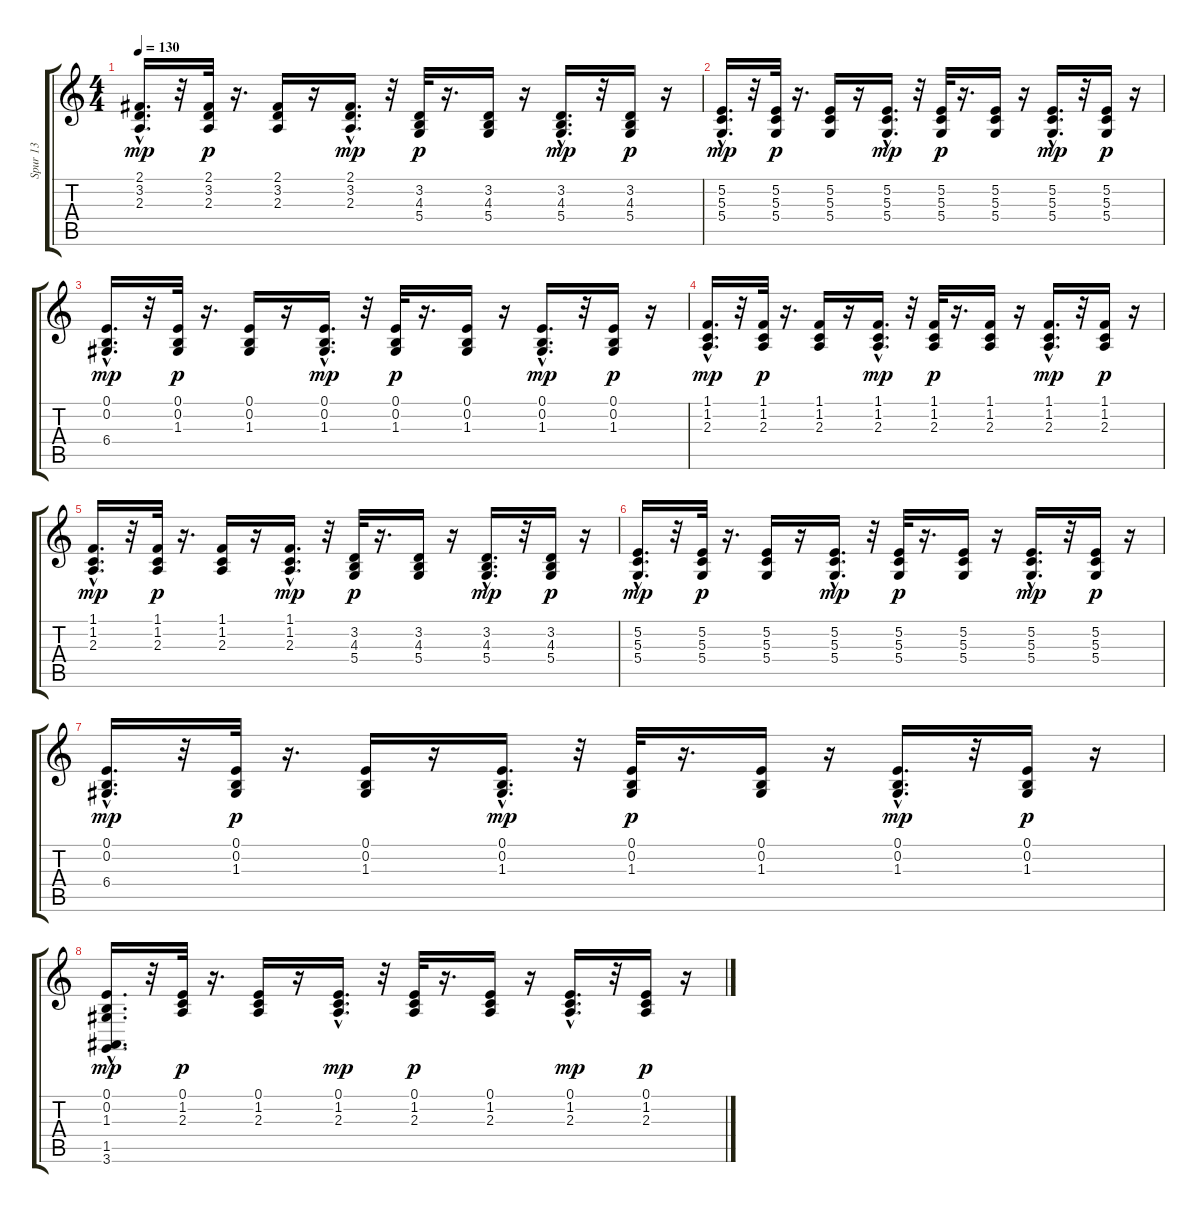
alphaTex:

\track ("Spur 13" "Spur 13") {instrument brightacousticpiano}
\staff {score tabs}
\tuning (E4 B3 G3 D3 A2 E2) {hide}
\ts (4 4)
\tempo 130
\clef g2
\ks c
(2.1{hac} 3.2{hac} 2.3{hac}).16{d dy mp} r.32 (2.1 3.2 2.3).32{dy p} r.16{d} (2.1 3.2 2.3).16 r.16 (2.1{hac} 3.2{hac} 2.3{hac}).16{d dy mp} r.32 (3.2 4.3 5.4).32{dy p} r.16{d} (3.2 4.3 5.4).16 r.16 (3.2{hac} 4.3{hac} 5.4{hac}).16{d dy mp} r.32 (3.2 4.3 5.4).16{dy p} r.16 |
(5.2{hac} 5.3{hac} 5.4{hac}).16{d dy mp} r.32 (5.2 5.3 5.4).32{dy p} r.16{d} (5.2 5.3 5.4).16 r.16 (5.2{hac} 5.3{hac} 5.4{hac}).16{d dy mp} r.32 (5.2 5.3 5.4).32{dy p} r.16{d} (5.2 5.3 5.4).16 r.16 (5.2{hac} 5.3{hac} 5.4{hac}).16{d dy mp} r.32 (5.2 5.3 5.4).16{dy p} r.16 |
(0.1{hac} 0.2{hac} 6.4{hac}).16{d dy mp} r.32 (0.1 0.2 1.3).32{dy p} r.16{d} (0.1 0.2 1.3).16 r.16 (0.1{hac} 0.2{hac} 1.3{hac}).16{d dy mp} r.32 (0.1 0.2 1.3).32{dy p} r.16{d} (0.1 0.2 1.3).16 r.16 (0.1{hac} 0.2{hac} 1.3{hac}).16{d dy mp} r.32 (0.1 0.2 1.3).16{dy p} r.16 |
(1.1{hac} 1.2{hac} 2.3{hac}).16{d dy mp} r.32 (1.1 1.2 2.3).32{dy p} r.16{d} (1.1 1.2 2.3).16 r.16 (1.1{hac} 1.2{hac} 2.3{hac}).16{d dy mp} r.32 (1.1 1.2 2.3).32{dy p} r.16{d} (1.1 1.2 2.3).16 r.16 (1.1{hac} 1.2{hac} 2.3{hac}).16{d dy mp} r.32 (1.1 1.2 2.3).16{dy p} r.16 |
(1.1{hac} 1.2{hac} 2.3{hac}).16{d dy mp} r.32 (1.1 1.2 2.3).32{dy p} r.16{d} (1.1 1.2 2.3).16 r.16 (1.1{hac} 1.2{hac} 2.3{hac}).16{d dy mp} r.32 (3.2 4.3 5.4).32{dy p} r.16{d} (3.2 4.3 5.4).16 r.16 (3.2{hac} 4.3{hac} 5.4{hac}).16{d dy mp} r.32 (3.2 4.3 5.4).16{dy p} r.16 |
(5.2{hac} 5.3{hac} 5.4{hac}).16{d dy mp} r.32 (5.2 5.3 5.4).32{dy p} r.16{d} (5.2 5.3 5.4).16 r.16 (5.2{hac} 5.3{hac} 5.4{hac}).16{d dy mp} r.32 (5.2 5.3 5.4).32{dy p} r.16{d} (5.2 5.3 5.4).16 r.16 (5.2{hac} 5.3{hac} 5.4{hac}).16{d dy mp} r.32 (5.2 5.3 5.4).16{dy p} r.16 |
(0.1{hac} 0.2{hac} 6.4{hac}).16{d dy mp} r.32 (0.1 0.2 1.3).32{dy p} r.16{d} (0.1 0.2 1.3).16 r.16 (0.1{hac} 0.2{hac} 1.3{hac}).16{d dy mp} r.32 (0.1 0.2 1.3).32{dy p} r.16{d} (0.1 0.2 1.3).16 r.16 (0.1{hac} 0.2{hac} 1.3{hac}).16{d dy mp} r.32 (0.1 0.2 1.3).16{dy p} r.16 |
(0.1{hac} 0.2 1.3 1.5{hac} 3.6{hac}).16{d dy mp} r.32 (0.1 1.2 2.3).32{dy p} r.16{d} (0.1 1.2 2.3).16 r.16 (0.1{hac} 1.2{hac} 2.3{hac}).16{d dy mp} r.32 (0.1 1.2 2.3).32{dy p} r.16{d} (0.1 1.2 2.3).16 r.16 (0.1{hac} 1.2{hac} 2.3{hac}).16{d dy mp} r.32 (0.1 1.2 2.3).16{dy p} r.16
